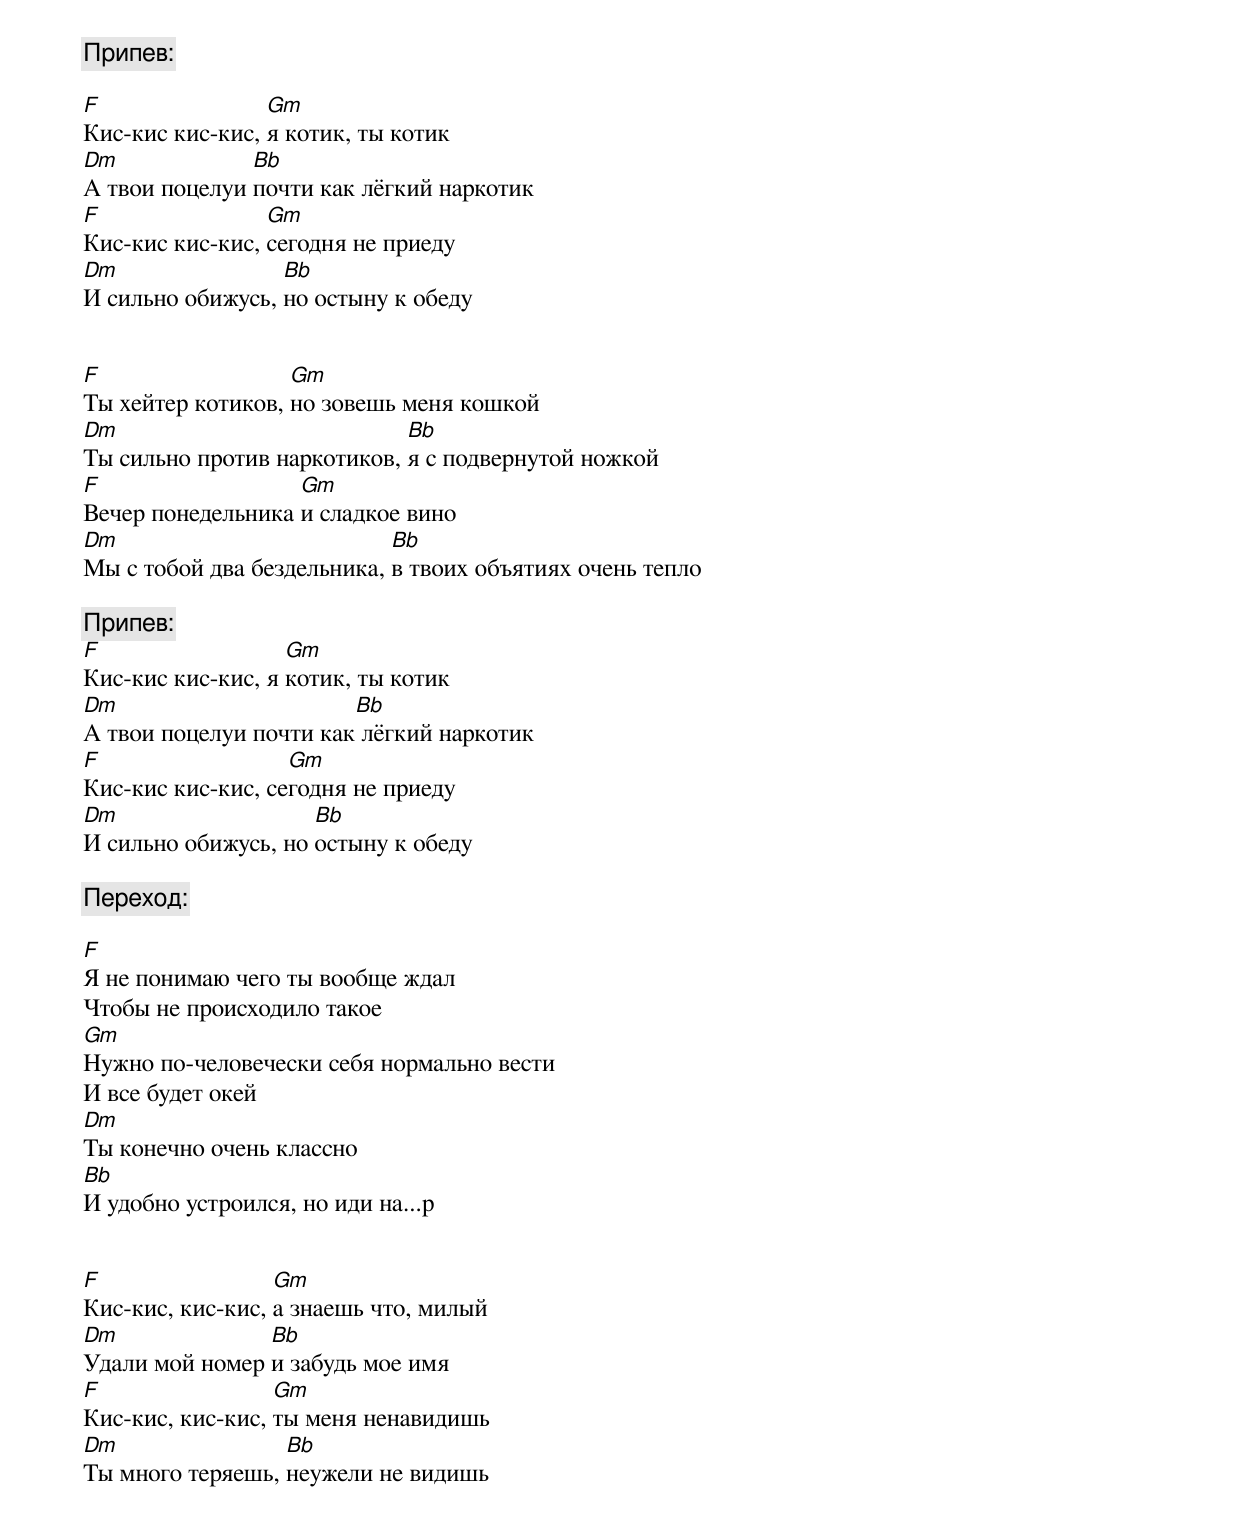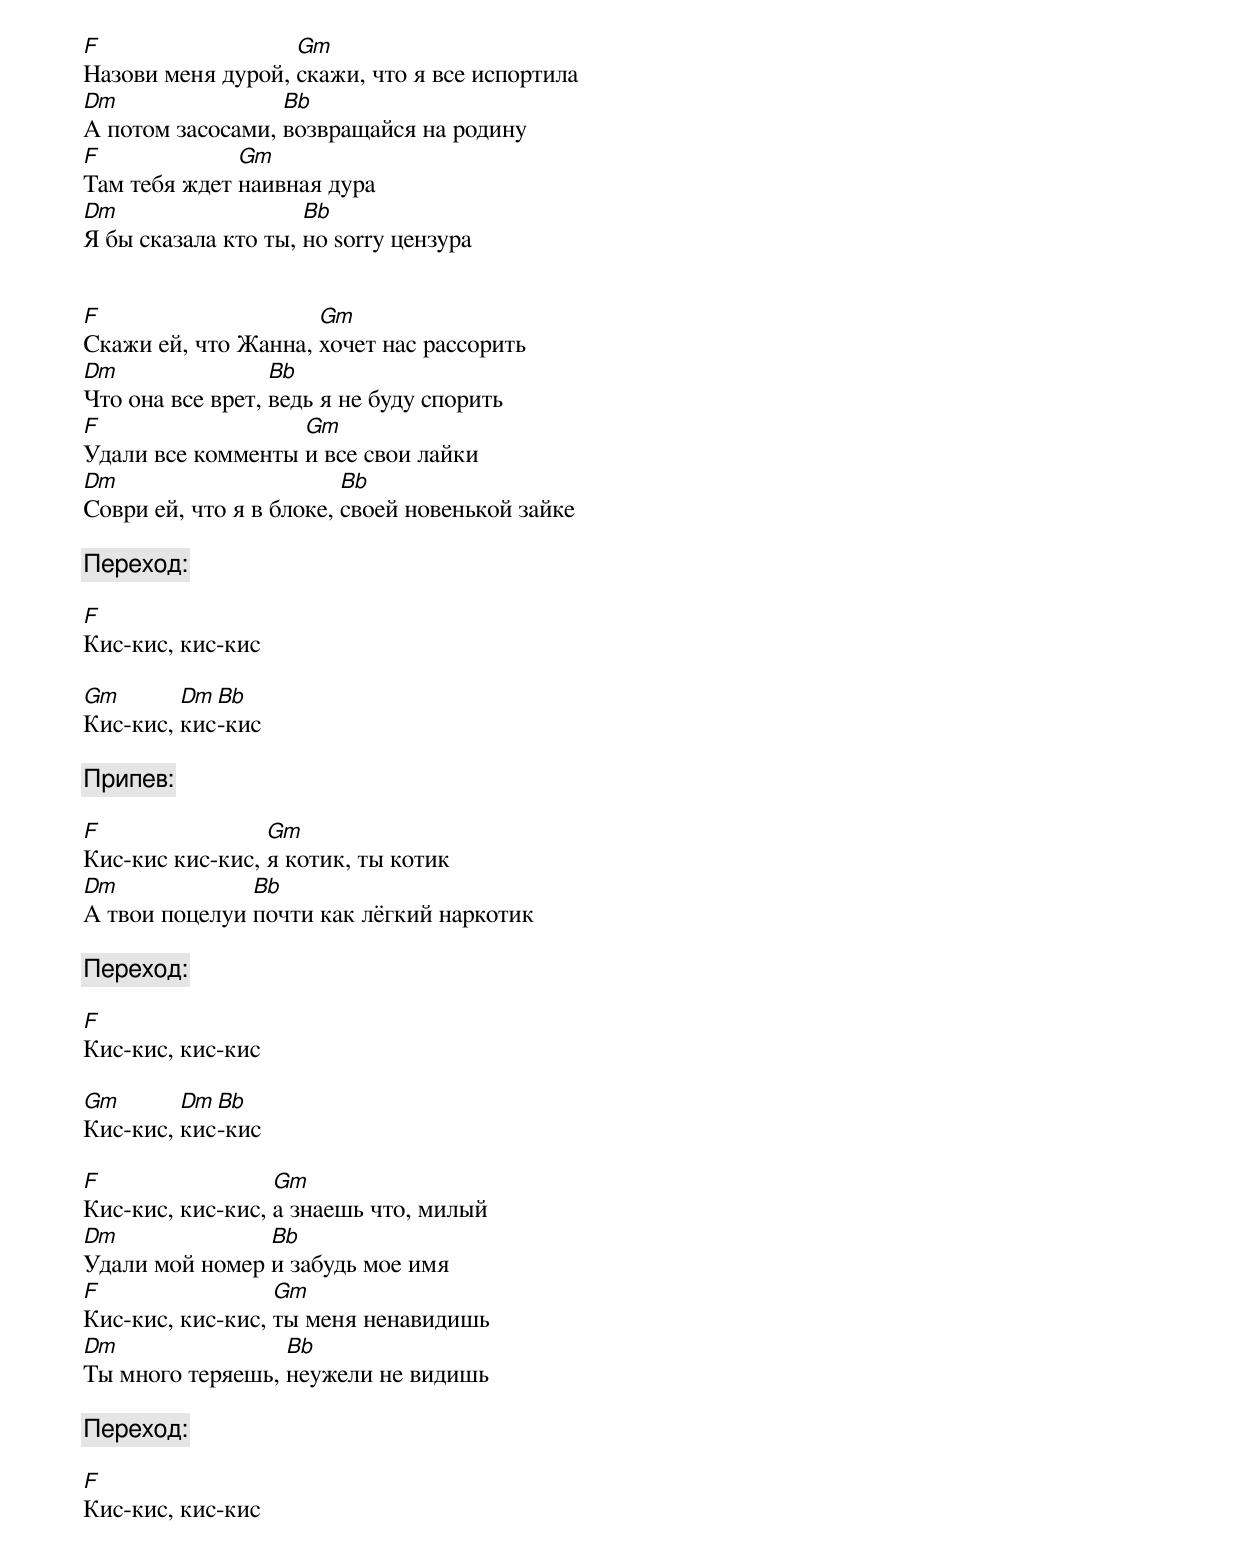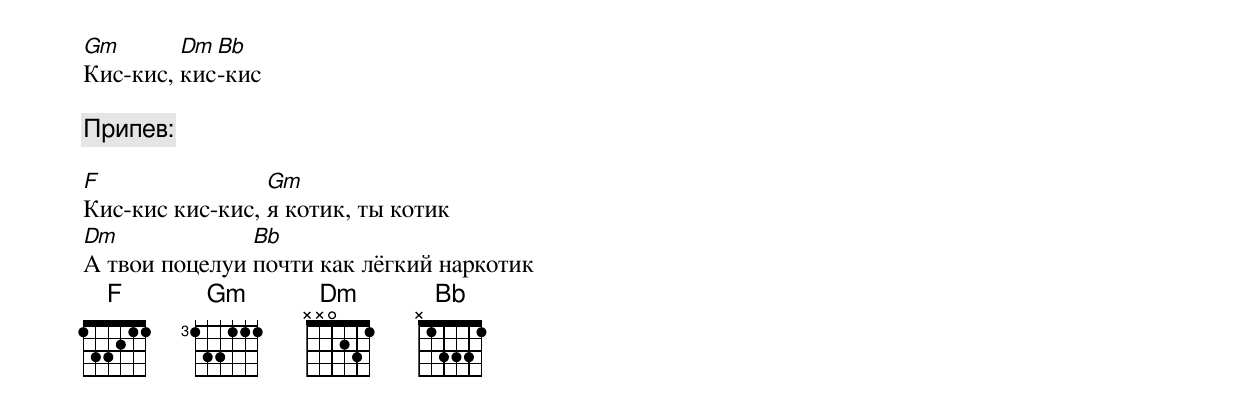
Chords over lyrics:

[Припев:]

F                Gm
Кис-кис кис-кис, я котик, ты котик
Dm             Bb
А твои поцелуи почти как лёгкий наркотик
F                Gm
Кис-кис кис-кис, сегодня не приеду
Dm                Bb
И сильно обижусь, но остыну к обеду


F                  Gm
Ты хейтер котиков, но зовешь меня кошкой
Dm                           Bb
Ты сильно против наркотиков, я с подвернутой ножкой
F                  Gm
Вечер понедельника и сладкое вино
Dm                          Bb
Мы с тобой два бездельника, в твоих объятиях очень тепло

[Припев:]
F                  Gm
Кис-кис кис-кис, я котик, ты котик
Dm                      Bb
А твои поцелуи почти как лёгкий наркотик
F                  Gm
Кис-кис кис-кис, сегодня не приеду
Dm                   Bb
И сильно обижусь, но остыну к обеду

[Переход:]

F
Я не понимаю чего ты вообще ждал
Чтобы не происходило такое
Gm
Нужно по-человечески себя нормально вести
И все будет окей
Dm
Ты конечно очень классно
Bb
И удобно устроился, но иди на...р


F                 Gm
Кис-кис, кис-кис, а знаешь что, милый
Dm              Bb
Удали мой номер и забудь мое имя
F                 Gm
Кис-кис, кис-кис, ты меня ненавидишь
Dm                Bb
Ты много теряешь, неужели не видишь


F                  Gm
Назови меня дурой, скажи, что я все испортила
Dm                Bb
А потом засосами, возвращайся на родину
F             Gm
Там тебя ждет наивная дура
Dm                   Bb
Я бы сказала кто ты, но sorry цензура


F                    Gm
Скажи ей, что Жанна, хочет нас рассорить
Dm                Bb
Что она все врет, ведь я не буду спорить
F                  Gm
Удали все комменты и все свои лайки
Dm                       Bb
Соври ей, что я в блоке, своей новенькой зайке

[Переход:]

F
Кис-кис, кис-кис

Gm       Dm Bb
Кис-кис, кис-кис

[Припев:]

F                Gm
Кис-кис кис-кис, я котик, ты котик
Dm             Bb
А твои поцелуи почти как лёгкий наркотик

[Переход:]

F
Кис-кис, кис-кис

Gm       Dm Bb
Кис-кис, кис-кис

F                 Gm
Кис-кис, кис-кис, а знаешь что, милый
Dm              Bb
Удали мой номер и забудь мое имя
F                 Gm
Кис-кис, кис-кис, ты меня ненавидишь
Dm                Bb
Ты много теряешь, неужели не видишь

[Переход:]

F
Кис-кис, кис-кис
Gm       Dm Bb
Кис-кис, кис-кис

[Припев:]

F                Gm
Кис-кис кис-кис, я котик, ты котик
Dm             Bb
А твои поцелуи почти как лёгкий наркотик
